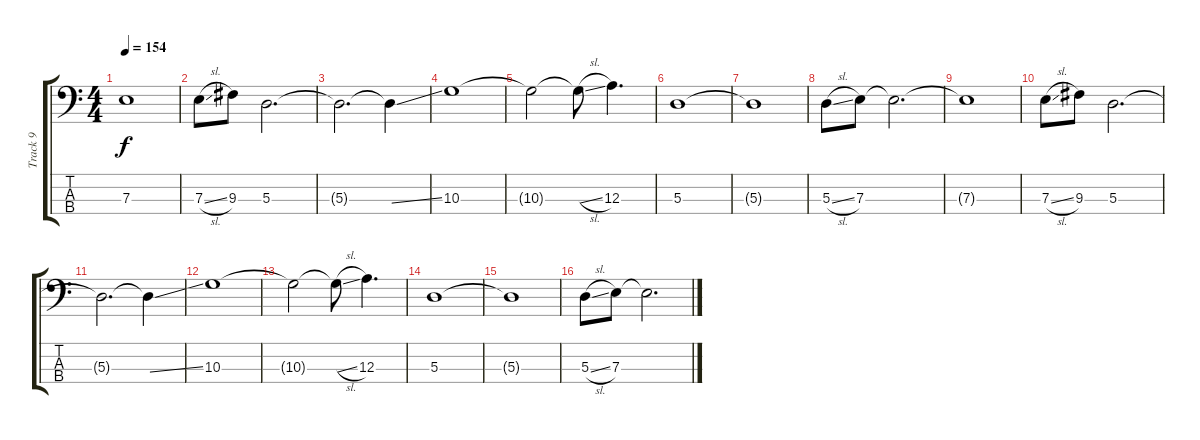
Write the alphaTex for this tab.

\track ("Track 9" "Track 9") {instrument electricbassfinger}
\staff {score tabs}
\tuning (G2 D2 A1 E1) {hide}
\ts (4 4)
\tempo 154
\clef f4
\ks c
7.3{t}.1{dy f} |
7.3{sl}.8 9.3.8 5.3.2{d} |
5.3{t}.2{d} 5.3{ss t}.4 |
10.3.1 |
10.3{t}.2 10.3{sl t}.8 12.3.4{d} |
5.3.1 |
5.3{t}.1 |
5.3{sl}.8 7.3.8 7.3{t}.2{d} |
7.3{t}.1 |
7.3{sl}.8 9.3.8 5.3.2{d} |
5.3{t}.2{d} 5.3{ss t}.4 |
10.3.1 |
10.3{t}.2 10.3{sl t}.8 12.3.4{d} |
5.3.1 |
5.3{t}.1 |
5.3{sl}.8 7.3.8 7.3{t}.2{d}
